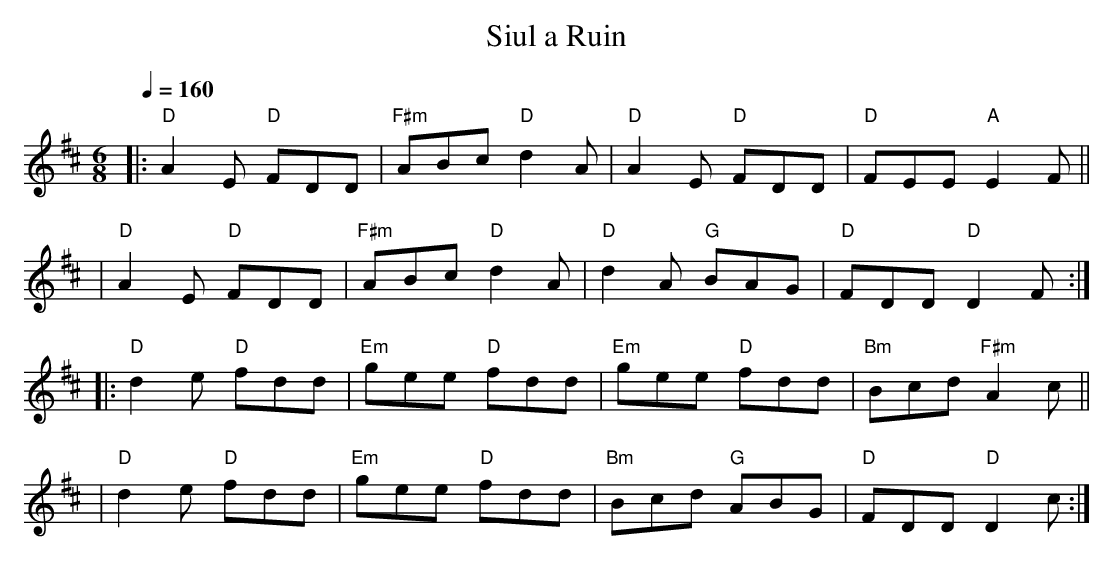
X:1
T:Siul a Ruin
M:6/8
Q:1/4=160
K:D
|: "D"A2E "D"FDD | "F#m"ABc "D"d2A | "D"A2E  "D"FDD | "D"FEE   "A"E2F ||
|  "D"A2E "D"FDD | "F#m"ABc "D"d2A | "D"d2A  "G"BAG | "D"FDD   "D"D2F :|
|: "D"d2e "D"fdd | "Em"gee  "D"fdd | "Em"gee "D"fdd |"Bm"Bcd "F#m"A2c ||
|  "D"d2e "D"fdd | "Em"gee  "D"fdd | "Bm"Bcd "G"ABG | "D"FDD   "D"D2c :|
